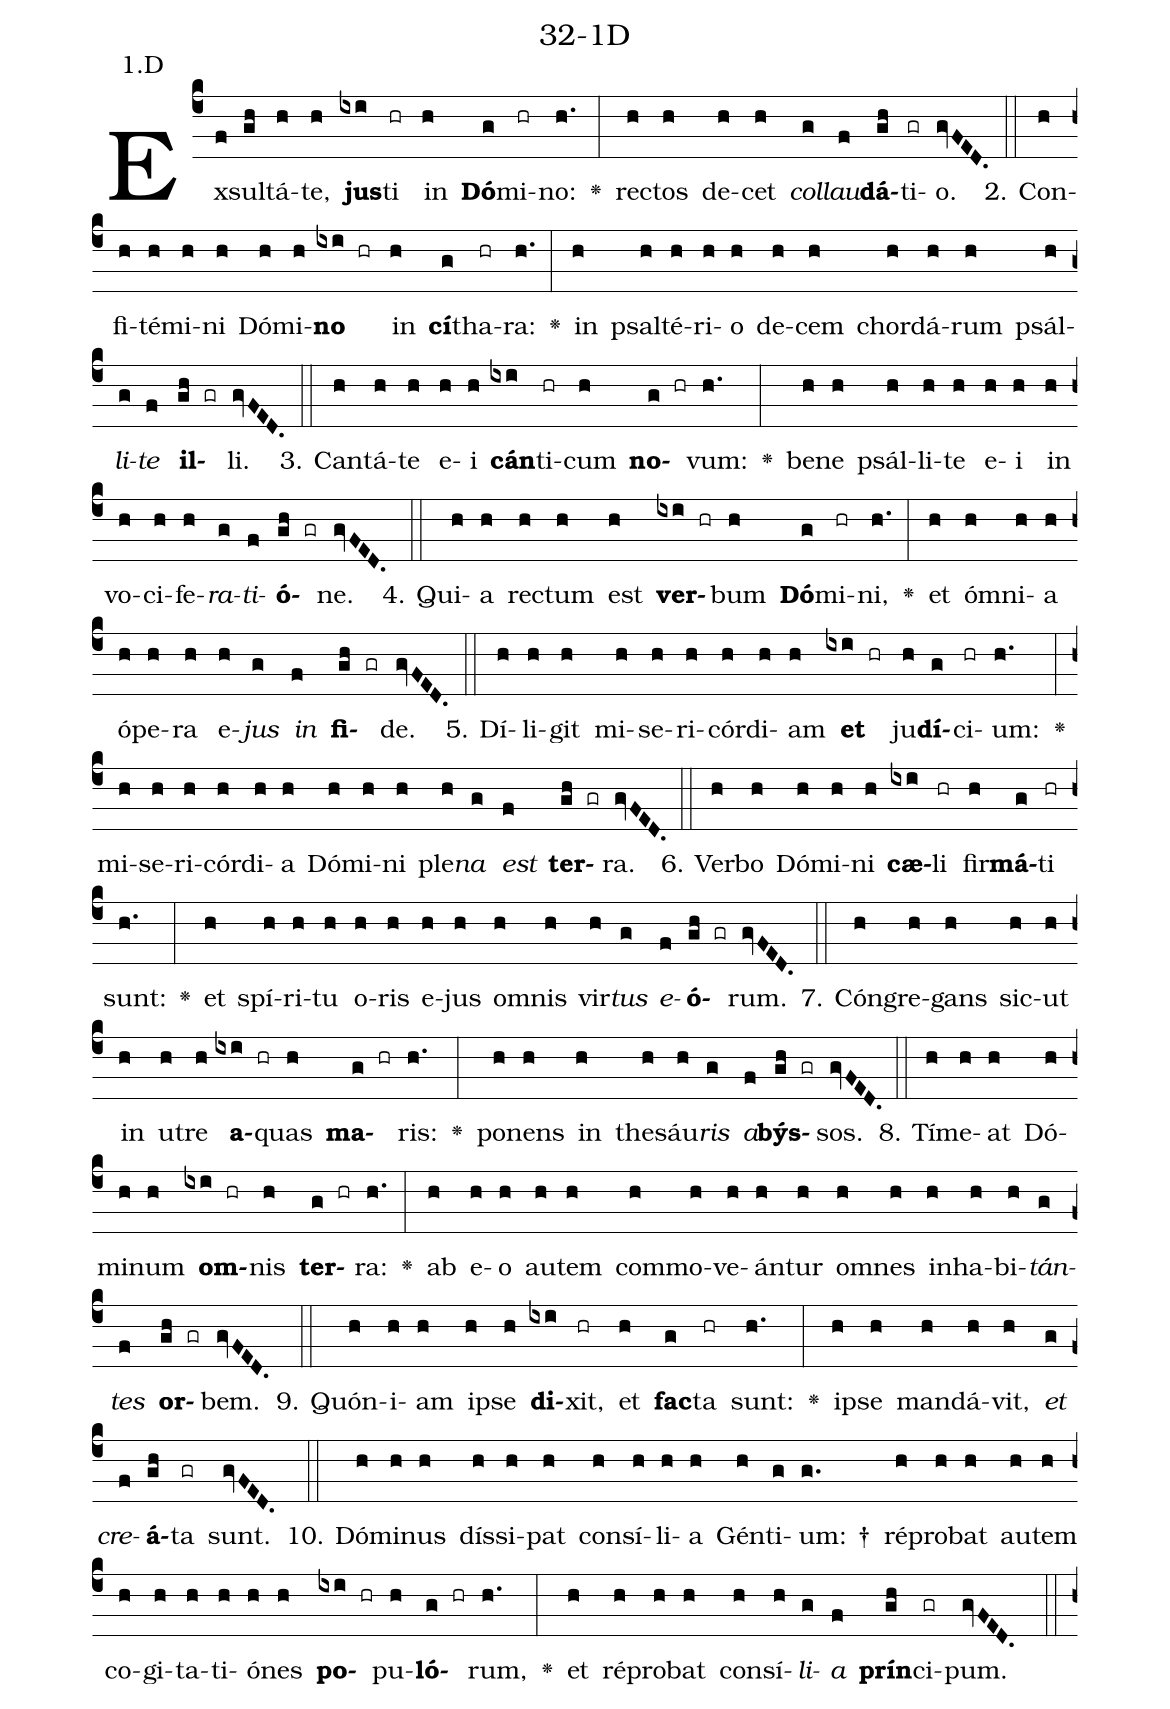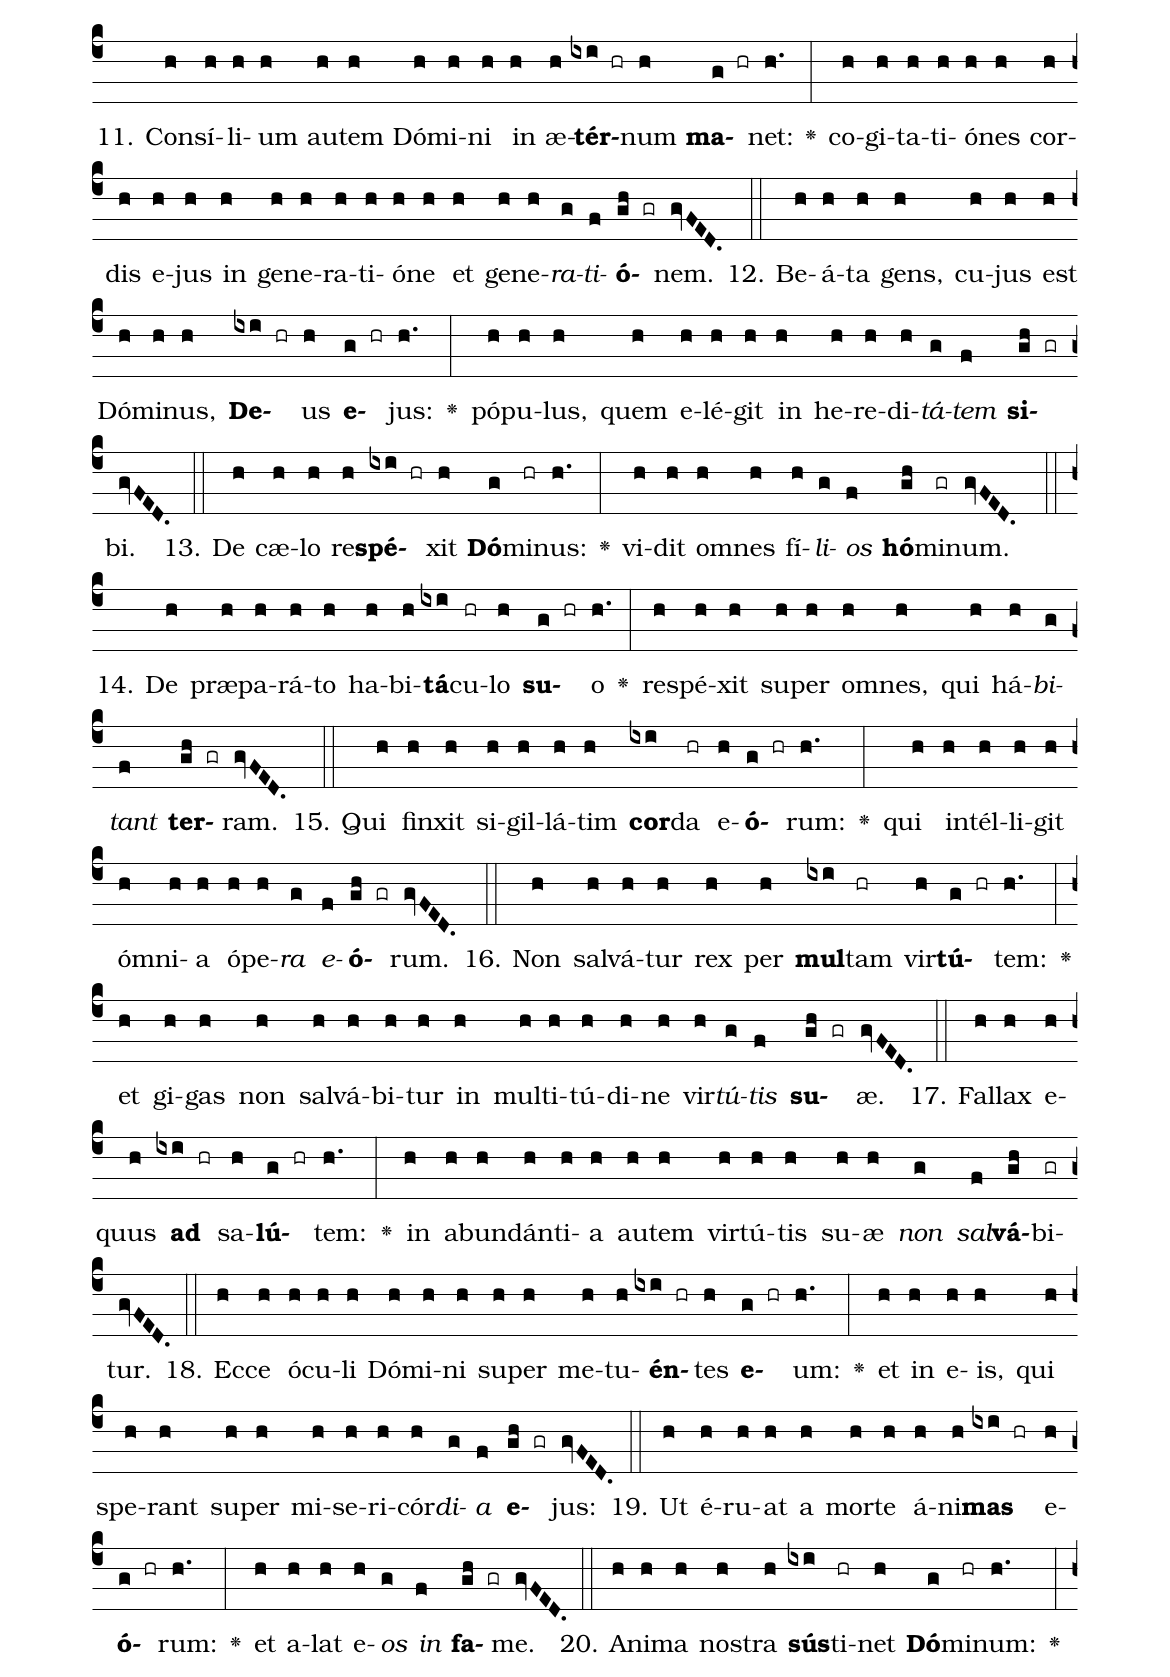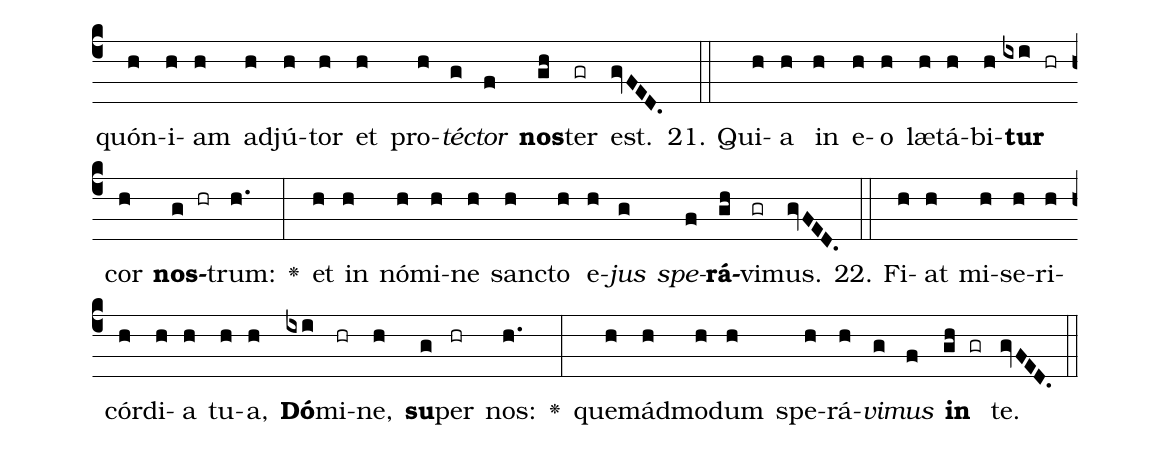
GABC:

name: 32-1D;
annotation: 1.D;
%%
(c4)Ex(f)sul(gh)tá(h)te,(h) <b>jus</b>(ixi)ti(hr) in(h) <b>Dó</b>(g)mi(hr)no:(h.) <v>\greheightstar</v>(:) rec(h)tos(h) de(h)cet(h) <i>col</i>(g)<i>lau</i>(f)<b>dá</b>(gh)ti(gr)o.(gvFED.) (::)
2. Con(h)fi(h)té(h)mi(h)ni(h) Dó(h)mi(h)<b>no</b>(ixi hr) in(h) <b>cí</b>(g)tha(hr)ra:(h.) <v>\greheightstar</v>(:) in(h) psal(h)té(h)ri(h)o(h) de(h)cem(h) chor(h)dá(h)rum(h) psál(h)<i>li</i>(g)<i>te</i>(f) <b>il</b>(gh gr)li.(gvFED.) (::)
3. Can(h)tá(h)te(h) e(h)i(h) <b>cán</b>(ixi)ti(hr)cum(h) <b>no</b>(g hr)vum:(h.) <v>\greheightstar</v>(:) be(h)ne(h) psál(h)li(h)te(h) e(h)i(h) in(h) vo(h)ci(h)fe(h)<i>ra</i>(g)<i>ti</i>(f)<b>ó</b>(gh gr)ne.(gvFED.) (::)
4. Qui(h)a(h) rec(h)tum(h) est(h) <b>ver</b>(ixi hr)bum(h) <b>Dó</b>(g)mi(hr)ni,(h.) <v>\greheightstar</v>(:) et(h) óm(h)ni(h)a(h) ó(h)pe(h)ra(h) e(h)<i>jus</i>(g) <i>in</i>(f) <b>fi</b>(gh gr)de.(gvFED.) (::)
5. Dí(h)li(h)git(h) mi(h)se(h)ri(h)cór(h)di(h)am(h) <b>et</b>(ixi hr) ju(h)<b>dí</b>(g)ci(hr)um:(h.) <v>\greheightstar</v>(:) mi(h)se(h)ri(h)cór(h)di(h)a(h) Dó(h)mi(h)ni(h) ple(h)<i>na</i>(g) <i>est</i>(f) <b>ter</b>(gh gr)ra.(gvFED.) (::)
6. Ver(h)bo(h) Dó(h)mi(h)ni(h) <b>cæ</b>(ixi)li(hr) fir(h)<b>má</b>(g)ti(hr) sunt:(h.) <v>\greheightstar</v>(:) et(h) spí(h)ri(h)tu(h) o(h)ris(h) e(h)jus(h) om(h)nis(h) vir(h)<i>tus</i>(g) <i>e</i>(f)<b>ó</b>(gh gr)rum.(gvFED.) (::)
7. Cón(h)gre(h)gans(h) sic(h)ut(h) in(h) u(h)tre(h) <b>a</b>(ixi hr)quas(h) <b>ma</b>(g hr)ris:(h.) <v>\greheightstar</v>(:) po(h)nens(h) in(h) the(h)sáu(h)<i>ris</i>(g) <i>a</i>(f)<b>býs</b>(gh gr)sos.(gvFED.) (::)
8. Tí(h)me(h)at(h) Dó(h)mi(h)num(h) <b>om</b>(ixi hr)nis(h) <b>ter</b>(g hr)ra:(h.) <v>\greheightstar</v>(:) ab(h) e(h)o(h) au(h)tem(h) com(h)mo(h)ve(h)án(h)tur(h) om(h)nes(h) in(h)ha(h)bi(h)<i>tán</i>(g)<i>tes</i>(f) <b>or</b>(gh gr)bem.(gvFED.) (::)
9. Quón(h)i(h)am(h) ip(h)se(h) <b>di</b>(ixi)xit,(hr) et(h) <b>fac</b>(g)ta(hr) sunt:(h.) <v>\greheightstar</v>(:) ip(h)se(h) man(h)dá(h)vit,(h) <i>et</i>(g) <i>cre</i>(f)<b>á</b>(gh)ta(gr) sunt.(gvFED.) (::)
10. Dó(h)mi(h)nus(h) dís(h)si(h)pat(h) con(h)sí(h)li(h)a(h) Gén(h)ti(g)um: †(g.) ré(h)pro(h)bat(h) au(h)tem(h) co(h)gi(h)ta(h)ti(h)ó(h)nes(h) <b>po</b>(ixi hr)pu(h)<b>ló</b>(g hr)rum,(h.) <v>\greheightstar</v>(:) et(h) ré(h)pro(h)bat(h) con(h)sí(h)<i>li</i>(g)<i>a</i>(f) <b>prín</b>(gh)ci(gr)pum.(gvFED.) (::)
11. Con(h)sí(h)li(h)um(h) au(h)tem(h) Dó(h)mi(h)ni(h) in(h) æ(h)<b>tér</b>(ixi hr)num(h) <b>ma</b>(g hr)net:(h.) <v>\greheightstar</v>(:) co(h)gi(h)ta(h)ti(h)ó(h)nes(h) cor(h)dis(h) e(h)jus(h) in(h) ge(h)ne(h)ra(h)ti(h)ó(h)ne(h) et(h) ge(h)ne(h)<i>ra</i>(g)<i>ti</i>(f)<b>ó</b>(gh gr)nem.(gvFED.) (::)
12. Be(h)á(h)ta(h) gens,(h) cu(h)jus(h) est(h) Dó(h)mi(h)nus,(h) <b>De</b>(ixi hr)us(h) <b>e</b>(g hr)jus:(h.) <v>\greheightstar</v>(:) pó(h)pu(h)lus,(h) quem(h) e(h)lé(h)git(h) in(h) he(h)re(h)di(h)<i>tá</i>(g)<i>tem</i>(f) <b>si</b>(gh gr)bi.(gvFED.) (::)
13. De(h) cæ(h)lo(h) re(h)<b>spé</b>(ixi hr)xit(h) <b>Dó</b>(g)mi(hr)nus:(h.) <v>\greheightstar</v>(:) vi(h)dit(h) om(h)nes(h) fí(h)<i>li</i>(g)<i>os</i>(f) <b>hó</b>(gh)mi(gr)num.(gvFED.) (::)
14. De(h) præ(h)pa(h)rá(h)to(h) ha(h)bi(h)<b>tá</b>(ixi)cu(hr)lo(h) <b>su</b>(g hr)o(h.) <v>\greheightstar</v>(:) re(h)spé(h)xit(h) su(h)per(h) om(h)nes,(h) qui(h) há(h)<i>bi</i>(g)<i>tant</i>(f) <b>ter</b>(gh gr)ram.(gvFED.) (::)
15. Qui(h) fin(h)xit(h) si(h)gil(h)lá(h)tim(h) <b>cor</b>(ixi)da(hr) e(h)<b>ó</b>(g hr)rum:(h.) <v>\greheightstar</v>(:) qui(h) in(h)tél(h)li(h)git(h) óm(h)ni(h)a(h) ó(h)pe(h)<i>ra</i>(g) <i>e</i>(f)<b>ó</b>(gh gr)rum.(gvFED.) (::)
16. Non(h) sal(h)vá(h)tur(h) rex(h) per(h) <b>mul</b>(ixi)tam(hr) vir(h)<b>tú</b>(g hr)tem:(h.) <v>\greheightstar</v>(:) et(h) gi(h)gas(h) non(h) sal(h)vá(h)bi(h)tur(h) in(h) mul(h)ti(h)tú(h)di(h)ne(h) vir(h)<i>tú</i>(g)<i>tis</i>(f) <b>su</b>(gh gr)æ.(gvFED.) (::)
17. Fal(h)lax(h) e(h)quus(h) <b>ad</b>(ixi hr) sa(h)<b>lú</b>(g hr)tem:(h.) <v>\greheightstar</v>(:) in(h) ab(h)un(h)dán(h)ti(h)a(h) au(h)tem(h) vir(h)tú(h)tis(h) su(h)æ(h) <i>non</i>(g) <i>sal</i>(f)<b>vá</b>(gh)bi(gr)tur.(gvFED.) (::)
18. Ec(h)ce(h) ó(h)cu(h)li(h) Dó(h)mi(h)ni(h) su(h)per(h) me(h)tu(h)<b>én</b>(ixi hr)tes(h) <b>e</b>(g hr)um:(h.) <v>\greheightstar</v>(:) et(h) in(h) e(h)is,(h) qui(h) spe(h)rant(h) su(h)per(h) mi(h)se(h)ri(h)cór(h)<i>di</i>(g)<i>a</i>(f) <b>e</b>(gh gr)jus:(gvFED.) (::)
19. Ut(h) é(h)ru(h)at(h) a(h) mor(h)te(h) á(h)ni(h)<b>mas</b>(ixi hr) e(h)<b>ó</b>(g hr)rum:(h.) <v>\greheightstar</v>(:) et(h) a(h)lat(h) e(h)<i>os</i>(g) <i>in</i>(f) <b>fa</b>(gh gr)me.(gvFED.) (::)
20. A(h)ni(h)ma(h) nos(h)tra(h) <b>sús</b>(ixi)ti(hr)net(h) <b>Dó</b>(g)mi(hr)num:(h.) <v>\greheightstar</v>(:) quón(h)i(h)am(h) ad(h)jú(h)tor(h) et(h) pro(h)<i>téc</i>(g)<i>tor</i>(f) <b>nos</b>(gh)ter(gr) est.(gvFED.) (::)
21. Qui(h)a(h) in(h) e(h)o(h) læ(h)tá(h)bi(h)<b>tur</b>(ixi hr) cor(h) <b>nos</b>(g hr)trum:(h.) <v>\greheightstar</v>(:) et(h) in(h) nó(h)mi(h)ne(h) sanc(h)to(h) e(h)<i>jus</i>(g) <i>spe</i>(f)<b>rá</b>(gh)vi(gr)mus.(gvFED.) (::)
22. Fi(h)at(h) mi(h)se(h)ri(h)cór(h)di(h)a(h) tu(h)a,(h) <b>Dó</b>(ixi)mi(hr)ne,(h) <b>su</b>(g)per(hr) nos:(h.) <v>\greheightstar</v>(:) quem(h)ád(h)mo(h)dum(h) spe(h)rá(h)<i>vi</i>(g)<i>mus</i>(f) <b>in</b>(gh gr) te.(gvFED.) (::)
